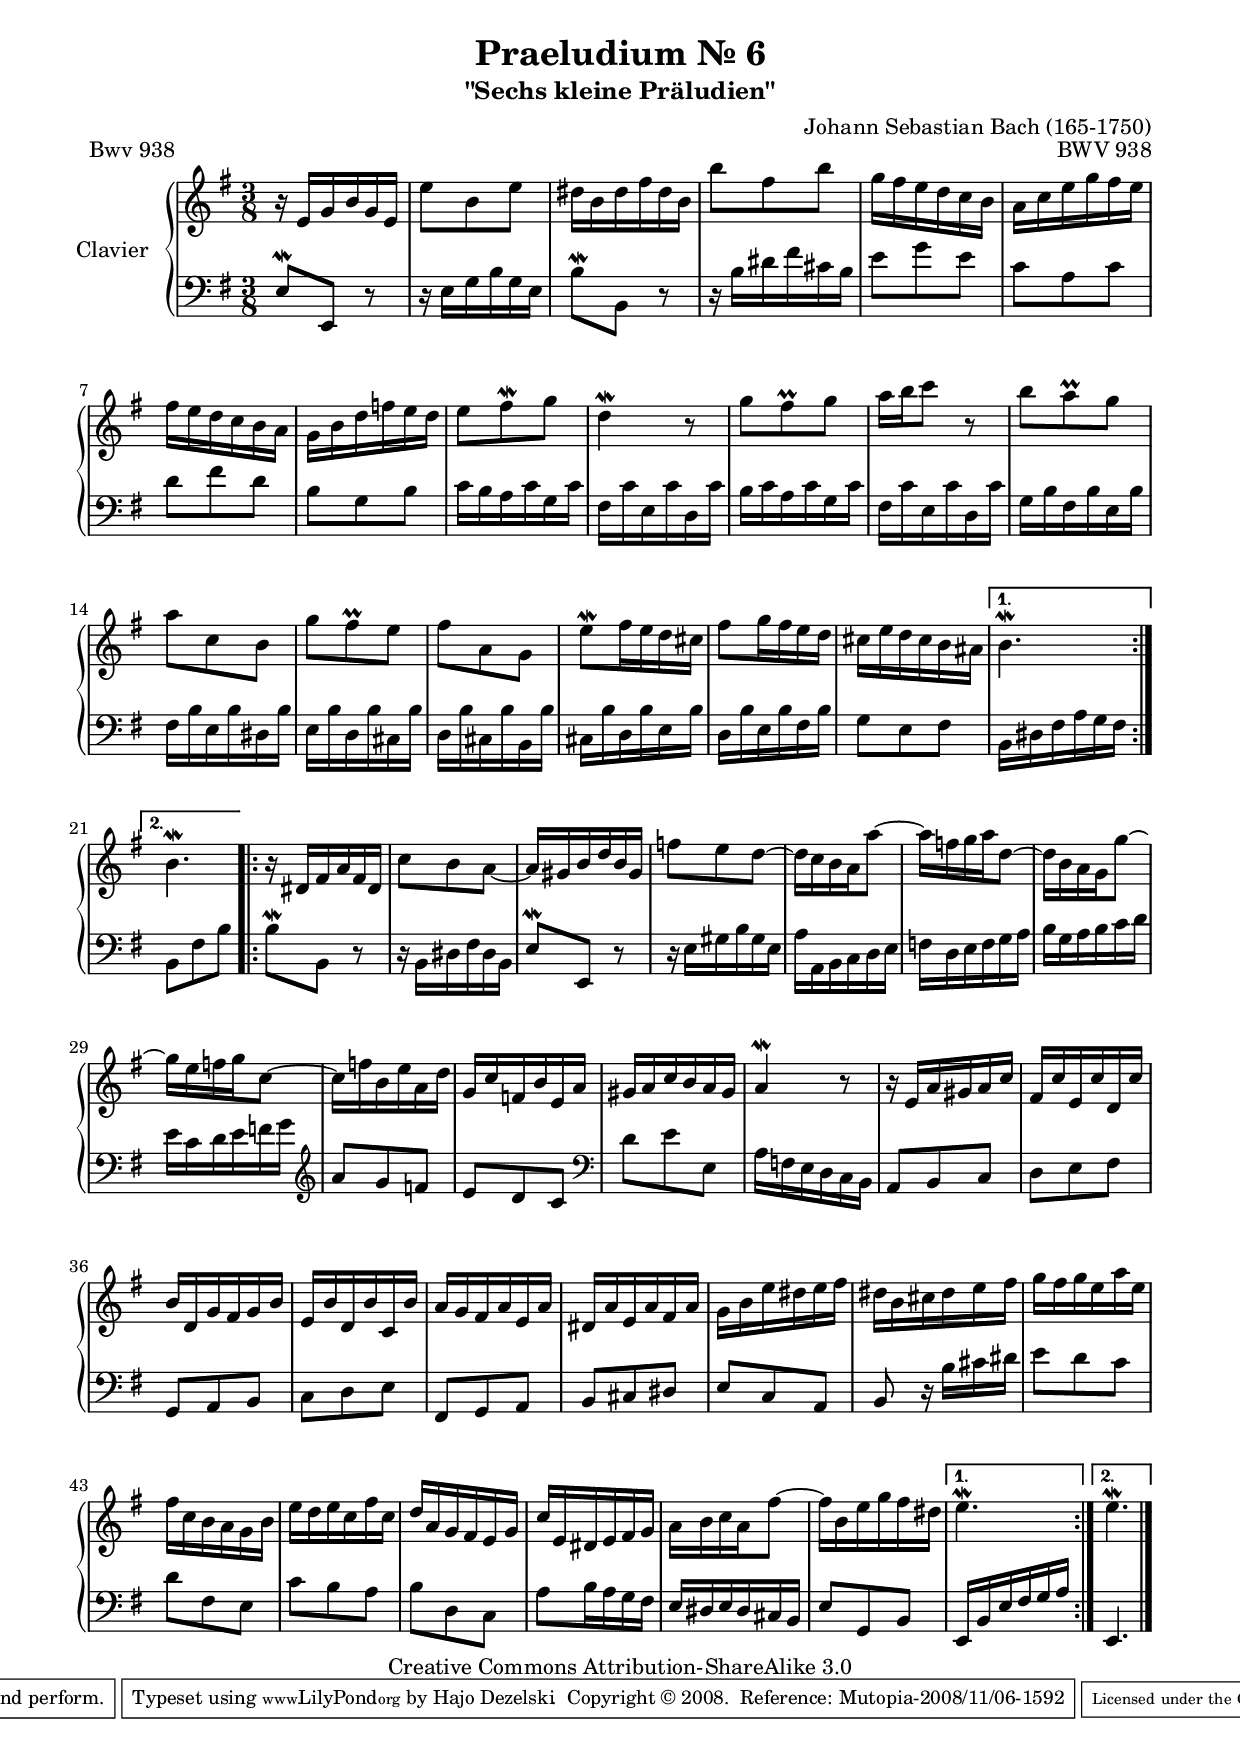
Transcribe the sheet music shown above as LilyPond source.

\version "2.11.62"

\paper {
    page-top-space = #0.0
    %indent = 0.0
    line-width = 18.0\cm
    ragged-bottom = ##f
    ragged-last-bottom = ##f
}

% #(set-default-paper-size "a4")

#(set-global-staff-size 19)

\header {
        title = "Praeludium Nr. 6"
        subtitle = "\"Sechs kleine Präludien\""
        piece = "Bwv 938"
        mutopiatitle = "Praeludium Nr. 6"
        composer = "Johann Sebastian Bach (165-1750)"
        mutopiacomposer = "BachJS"
        opus = "BWV 938"
        date = "1717-1723?"
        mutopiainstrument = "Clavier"
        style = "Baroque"
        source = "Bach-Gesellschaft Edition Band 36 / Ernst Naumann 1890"
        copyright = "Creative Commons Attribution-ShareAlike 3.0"
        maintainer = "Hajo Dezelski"
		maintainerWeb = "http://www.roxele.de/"
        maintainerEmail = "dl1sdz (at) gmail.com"
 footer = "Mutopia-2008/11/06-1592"
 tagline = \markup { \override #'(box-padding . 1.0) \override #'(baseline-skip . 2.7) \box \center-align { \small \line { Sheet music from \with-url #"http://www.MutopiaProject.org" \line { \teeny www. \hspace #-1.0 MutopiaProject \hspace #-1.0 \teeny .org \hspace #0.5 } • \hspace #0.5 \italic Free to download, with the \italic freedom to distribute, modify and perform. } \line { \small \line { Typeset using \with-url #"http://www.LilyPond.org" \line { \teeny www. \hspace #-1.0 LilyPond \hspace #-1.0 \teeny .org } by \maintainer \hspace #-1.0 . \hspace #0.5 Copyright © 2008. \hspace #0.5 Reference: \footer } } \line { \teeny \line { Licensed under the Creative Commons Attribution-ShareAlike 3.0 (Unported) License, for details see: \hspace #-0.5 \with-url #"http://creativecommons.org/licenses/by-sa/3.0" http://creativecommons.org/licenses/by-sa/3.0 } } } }
	}

     soprano =   \relative e' {
		 \repeat volta 2 { 
			r16 e16 [ g b g e ] | % 1
			e'8 [ b e ] | % 2
			dis16 [ b dis fis dis b ] | % 3
			b'8 [ fis b ] | % 4
			g16 [ fis e d c b ] | % 5
			a16 [ c e g fis e ] | % 6
			fis16 [ e d c b a ] | % 7
			g16 [ b d f e d ] | % 8
			e8 [ fis-\mordent g ] | % 9
			d4-\mordent r8 | % 10
			g8 [ fis-\prall g ] | % 11
			a16 [ b c8 ] r8  | % 12
			b8 [ a-\prall g ] | % 13
			a8 [ c, b ]  | % 14
			g'8 [ fis-\prall e ] | % 15
			fis8 [ a, g ] | % 16
			e'8-\mordent [ fis16 e d cis ] | % 17
			fis8 [ g16 fis e d ] | % 18
			cis16 [ e d cis b ais ] | % 19
		 }
			\alternative {
				{ b4. \mordent }
				{ b4. \mordent  }
			} | % 20
			

		
		 \repeat volta 2 {
			r16 dis,16 [ fis a fis dis ] | % 21
			c'8 [ b a ~ ] | % 22
			a16 [ gis b d b gis ] | % 23
			f'8 [ e d ~ ] | % 24
			d16 [ c b a a'8 ~ ] | % 25
			a16 [ f g a d,8 ~ ] | % 26
			d16 [ b a g g'8 ~ ] | % 27
			g16 [ e f g c,8 ~ ] | % 28
			c16 [ f b, e a, d ] | % 29
			g,16 [ c f, b e, a ] | % 30
			gis16 [ a c b a gis ] | % 31
			a4-\mordent r8 | % 32
			r16 e16 [ a gis a c ] | % 33
			fis,16 [ c' e, c' d, c' ] | % 34
			b16 [ d, g fis g b ] | % 35
			e,16 [ b' d, b' c, b' ] | % 36
			a16 [ g fis a e a ] | % 37
			dis,16 [ a' e a fis a ] | % 38
			g16 [ b e dis e fis ] | % 39
			dis16 [ b cis dis e fis ] | % 40
			g16 [ fis g e a e ] | % 41
			fis16 [ c b a g b ] | % 42
			e16 [ d e c fis c ] | % 43
			d16 [ a g fis e g ] | % 44
			c16 [ e, dis e fis g ] | % 45
			a16 [ b c a fis'8 ~ ] | % 46
			fis16 [ b, e g fis dis ]  | % 47
		 }
			\alternative {
				{ e4.-\mordent } 
				{ e4.-\mordent }
			}  \bar "|." % 48
			 
	 }


%%
%% Bass Clef
%% 

bass = \relative e {
		 \repeat volta 2 { 
			e8-\mordent [ e, ] r8 | % 1
			r16 e'16 [ g b g e ] | % 2
			b'8-\mordent [ b, ] r8 | % 3
			r16 b'16 [ dis fis cis b ]  | % 4
			e8 [ g e ] | % 5
			c8 [ a c ] | % 6
			d8 [ fis d ] | % 7
			b8 [ g b ] | % 8
			c16 [ b a c g c ] | % 9
			fis,16 [ c' e, c' d, c' ] | % 10
			b16 [ c a c g c ] | % 11
			fis,16 [ c' e, c' d, c' ] | % 12
			g16 [ b fis b e, b' ] | % 13
			fis16 [ b e, b' dis, b' ] | % 14
			e,16 [ b' d, b' cis, b' ] | % 15
			d,16 [ b' cis, b' b, b' ] | % 16
			cis,16 [ b' d, b' e, b' ] | % 17
			d,16 [ b' e, b' fis b ] | % 18
			g8 [ e fis ] | % 19
		 }
			\alternative {
				{ b,16 [ dis fis a g fis ] }
				{ b,8 [ fis' b ] } 
			} | % 20

		 
		 \repeat volta 2 {
			b8-\mordent [ b, ] r8 | % 21
			r16 b16 [ dis fis dis b ] | % 22
			e8-\mordent [ e, ] r8 | % 23
			r16 e'16 [ gis b gis e ] | % 24
			a16 [ a, b c d e ]  | % 25
			f16 [ d e f g a ] | % 26
			b16 [ g a b c d ] | % 27
			e16 [ c d e f g ] \clef treble | % 28
			a8 [ g f ] | % 29
			e8 [ d c ] \clef bass | % 30
			d8 [ e e, ] | % 31
			a16 [ f e d c b ]  | % 32
			a8 [ b c ]  | % 33
			d8 [ e fis ] | % 34
			g,8 [ a b ] | % 35
			c8 [ d e ] | % 36
			fis,8 [ g a ] | % 37
			b8 [ cis dis ]  | % 38
			e8 [ c a ] | % 39
			b8 r16 b'16 [ cis dis ]  | % 40
			e8 [ d c ] | % 41
			d8 [ fis, e ]  | % 42
			c'8 [ b a ] | % 43
			b8 [ d, c ]  | % 44
			a'8 [ b16 a g fis ] | % 45
			e16 [ dis e dis cis b ] | % 46
			e8 [ g, b ] | % 47
		 }
			\alternative {
				{ e,16 [ b' e fis g a ] } 
				{ e,4.  }
			} \bar "|." % 48
			 
}


%% Merge score - Piano staff

\score {
    \context PianoStaff <<
        \set PianoStaff.instrumentName = "Clavier  "
        \set PianoStaff.midiInstrument = "harpsichord"
        \new Staff = "upper" { \clef "treble" \key g \major \time 3/8 \soprano  }
        \new Staff = "lower"  { \clef "bass" \key g \major \time 3/8 \bass }
    >>
    \layout{  }
    \midi { }

}
